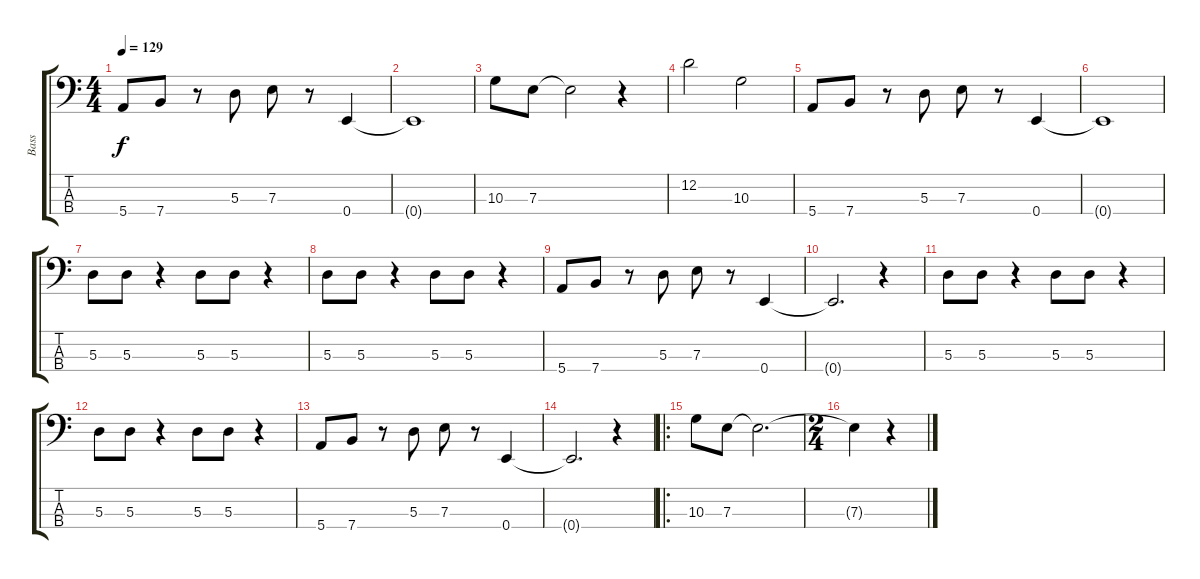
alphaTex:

\track ("Bass" "Bass") {instrument electricbasspick}
\staff {score tabs}
\tuning (G2 D2 A1 E1) {hide}
\ts (4 4)
\tempo 129
\clef f4
\ks c
5.4.8{dy f} 7.4.8 r.8 5.3.8 7.3.8 r.8 0.4.4 |
0.4{t}.1 |
10.3.8 7.3.8 7.3{t}.2 r.4 |
12.2.2 10.3.2 |
5.4.8 7.4.8 r.8 5.3.8 7.3.8 r.8 0.4.4 |
0.4{t}.1 |
5.3.8 5.3.8 r.4 5.3.8 5.3.8 r.4 |
5.3.8 5.3.8 r.4 5.3.8 5.3.8 r.4 |
5.4.8 7.4.8 r.8 5.3.8 7.3.8 r.8 0.4.4 |
0.4{t}.2{d} r.4 |
5.3.8 5.3.8 r.4 5.3.8 5.3.8 r.4 |
5.3.8 5.3.8 r.4 5.3.8 5.3.8 r.4 |
5.4.8 7.4.8 r.8 5.3.8 7.3.8 r.8 0.4.4 |
0.4{t}.2{d} r.4 |
\ro
10.3.8 7.3.8 7.3{t}.2{d} |
\ts (2 4)
7.3{t}.4 r.4
